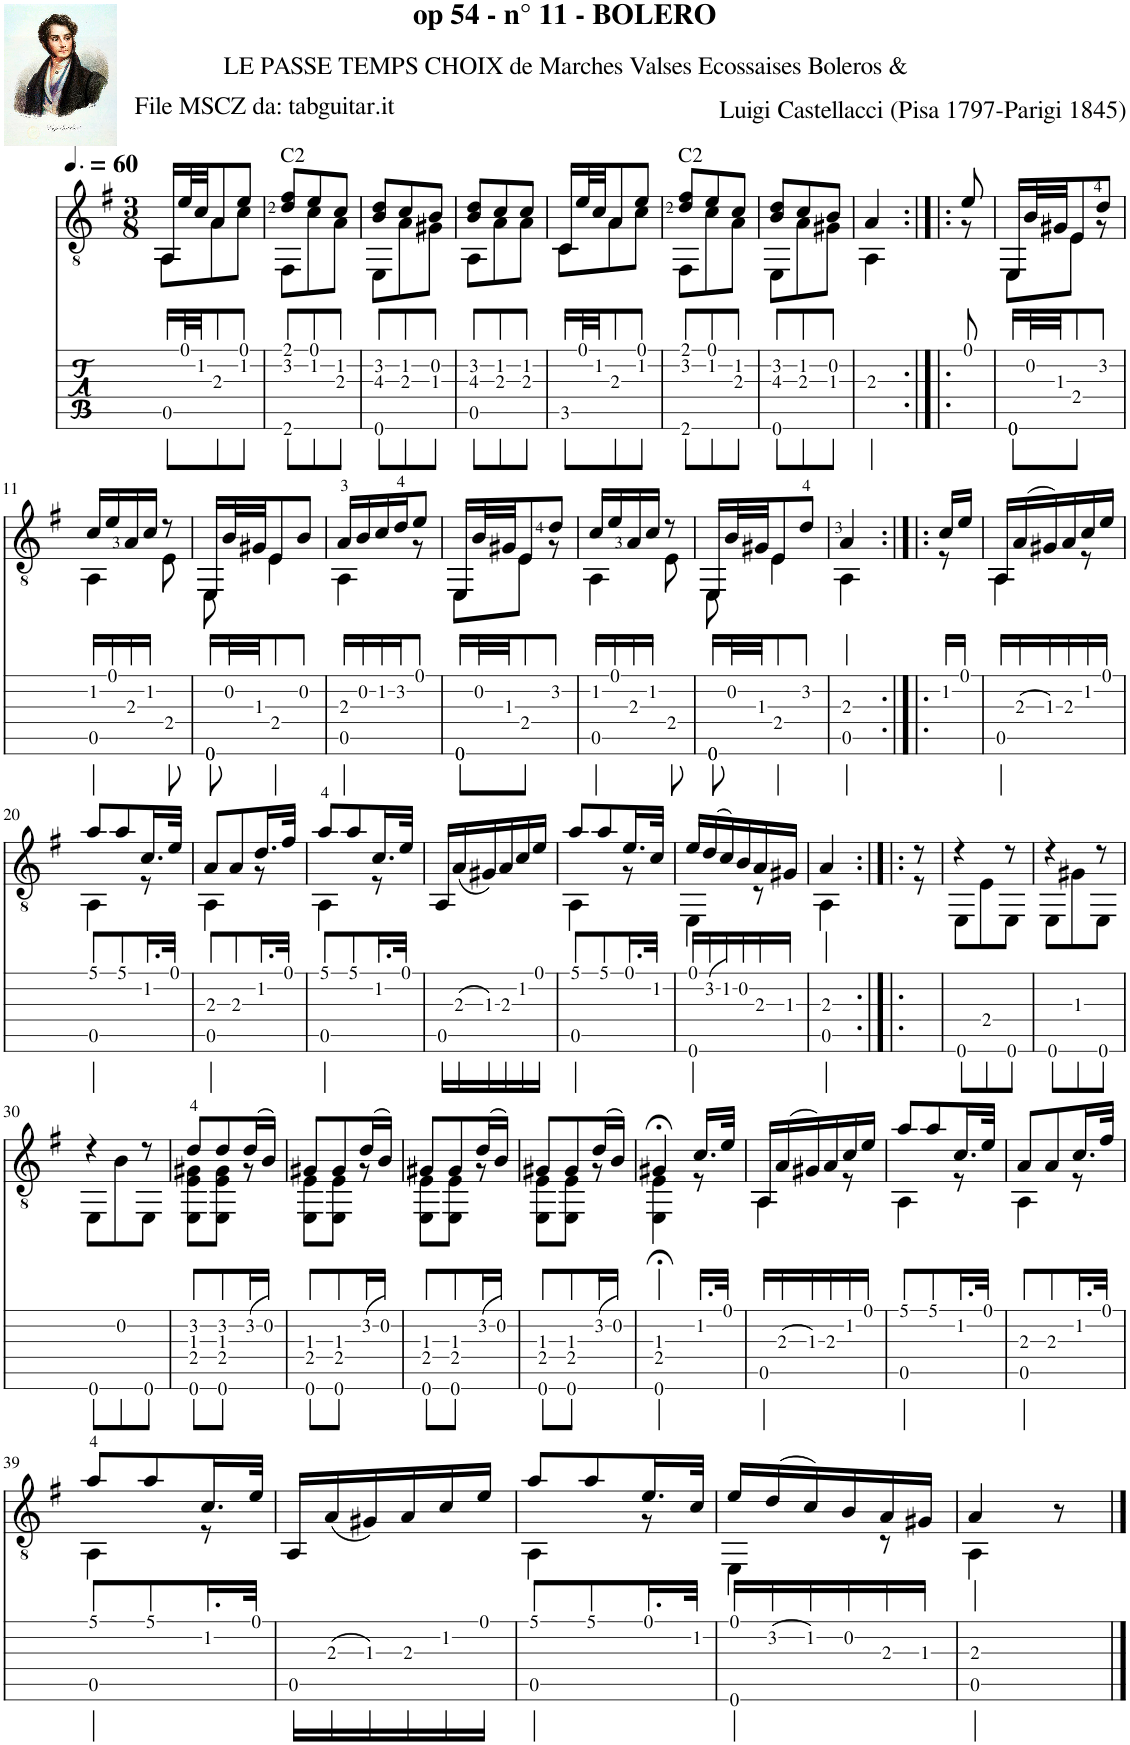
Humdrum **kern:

**kern	**kern
*part2	*part1
*staff2	*staff1
*I"Chitarra classica (Intavolatura)	*I"Classical Guitar
*stria6	*
*	*clefGv2
*k[f#]	*k[f#]
*M3/8	*M3/8
*MM90	*MM90
=1	=1
*^	*^
16AA/LL	8C\L	16AA/LL	8AA\L
32e/L	.	32e/L	.
32c/JJ	.	32c/JJ	.
8A/	8A\	8A/	8A\
8e/J	8c\J	8e/J	8c\J
=2	=2	=2	=2
!	!	!LO:TX:a:t=C2	!
8d/ 8f#/L	8FF#\L	8d/ 8f#/L	8FF#\L
8e/	8c\	8e/	8c\
8c/J	8A\J	8c/J	8A\J
=3	=3	=3	=3
8B/ 8d/L	8EE\L	8B/ 8d/L	8EE\L
8c/	8A\	8c/	8A\
8B/J	8G#X\J	8B/J	8G#X\J
=4	=4	=4	=4
8B/ 8d/L	8AA\L	8B/ 8d/L	8AA\L
8c/	8A\	8c/	8A\
8c/J	8A\J	8c/J	8A\J
=5	=5	=5	=5
16C/LL	8C\L	16C/LL	8C\L
32e/L	.	32e/L	.
32c/JJ	.	32c/JJ	.
8A/	8A\	8A/	8A\
8e/J	8c\J	8e/J	8c\J
=6	=6	=6	=6
!	!	!LO:TX:a:t=C2	!
8d/ 8f#/L	8FF#\L	8d/ 8f#/L	8FF#\L
8e/	8c\	8e/	8c\
8c/J	8A\J	8c/J	8A\J
=7	=7	=7	=7
8B/ 8d/L	8EE\L	8B/ 8d/L	8EE\L
8c/	8A\	8c/	8A\
8B/J	8G#X\J	8B/J	8G#X\J
*v	*v	*	*
=8	=8	=8
4A\	4A/	4AA\
=9:|!|:	=9:|!|:	=9:|!|:
*^	*	*
8e/	8r	8e/	8r
=10	=10	=10	=10
16EE/LL	8EE\L	16EE/LL	8EE\L
32B/L	.	32B/L	.
32G#/JJ	.	32G#X/JJ	.
8E/	8E\J	8E/	8E\J
8d/J	8r	8d/J	8r
!!LO:LB:g=z	!!
=11	=11	=11	=11
16c/LL	4AA\	16c/LL	4AA\
16e/	.	16e/	.
16A/	.	16A/	.
16c/JJ	.	16c/JJ	.
8r	8E\	8r	8E\
=12	=12	=12	=12
16EE/LL	8EE\	16EE/LL	8EE\
32B/L	.	32B/L	.
32G#X/JJ	.	32G#X/JJ	.
8E/	4E\	8E/	4E\
8B/J	.	8B/J	.
=13	=13	=13	=13
16A/LL	4AA\	16A/LL	4AA\
16B/	.	16B/	.
16c/	.	16c/	.
16d/J	.	16d/J	.
8e/J	8r	8e/J	8r
=14	=14	=14	=14
16EE/LL	8EE\L	16EE/LL	8EE\L
32B/L	.	32B/L	.
32G#/JJ	.	32G#X/JJ	.
8E/	8E\J	8E/	8E\J
8d/J	8r	8d/J	8r
=15	=15	=15	=15
16c/LL	4AA\	16c/LL	4AA\
16e/	.	16e/	.
16A/	.	16A/	.
16c/JJ	.	16c/JJ	.
8r	8E\	8r	8E\
=16	=16	=16	=16
16EE/LL	8EE\	16EE/LL	8EE\
32B/L	.	32B/L	.
32G#X/JJ	.	32G#X/JJ	.
8E/	4E\	8E/	4E\
8d/J	.	8d/J	.
=17	=17	=17	=17
4A/	4AA\	4A/	4AA\
=18:|!|:	=18:|!|:	=18:|!|:	=18:|!|:
16c/LL	8r	16c/LL	8r
16e/JJ	.	16e/JJ	.
=19	=19	=19	=19
16AA/LL	4AA\	16AA/LL	4AA\
(16A/	.	(16A/	.
16G#X/)	.	16G#X/)	.
16A/	.	16A/	.
16c/	8r	16c/	8r
16e/JJ	.	16e/JJ	.
!!LO:LB:g=z	!!
=20	=20	=20	=20
8a/L	4AA\	8a/L	4AA\
8a/	.	8a/	.
16.c/L	8r	16.c/L	8r
32e/JJk	.	32e/JJk	.
=21	=21	=21	=21
8A/L	4AA\	8A/L	4AA\
8A/	.	8A/	.
16.c/L	8r	16.d/L	8r
32e/JJk	.	32f#/JJk	.
=22	=22	=22	=22
8a/L	4AA\	8a/L	4AA\
8a/	.	8a/	.
16.c/L	8r	16.c/L	8r
32e/JJk	.	32e/JJk	.
*v	*v	*	*
*	*v	*v
=23	=23
16AA\LL	16AA/LL
(16A\	(16A/
16G#X\)	16G#X/)
16A\	16A/
16c\	16c/
16e\JJ	16e/JJ
=24	=24
*^	*^
8a/L	4AA\	8a/L	4AA\
8a/	.	8a/	.
16.e/L	8r	16.e/L	8r
32c/JJk	.	32c/JJk	.
=25	=25	=25	=25
16e/LL	4EE\	16e/LL	4EE\
(16d/	.	(16d/	.
16c/)	.	16c/)	.
16B/	.	16B/	.
16A/	8r	16A/	8r
16G#X/JJ	.	16G#X/JJ	.
=26	=26	=26	=26
4A/	4AA\	4A/	4AA\
=27:|!|:	=27:|!|:	=27:|!|:	=27:|!|:
8r	8r	8r	8r
=28	=28	=28	=28
4r	8EE\L	4r	8EE\L
.	8E\	.	8E\
8r	8EE\J	8r	8EE\J
=29	=29	=29	=29
4r	8EE\L	4r	8EE\L
.	8G#X\	.	8G#X\
8r	8EE\J	8r	8EE\J
!!LO:LB:g=z	!!
=30	=30	=30	=30
4r	8EE\L	4r	8EE\L
.	8B\	.	8B\
8r	8EE\J	8r	8EE\J
=31	=31	=31	=31
8d/L	8EE\ 8E\ 8G#X\L	8d/L	8EE\ 8E\ 8G#X\L
8d/	8EE\ 8E\ 8G#\J	8d/	8EE\ 8E\ 8G#\J
(16d/L	8r	(16d/L	8r
16B/JJ)	.	16B/JJ)	.
=32	=32	=32	=32
8G#X/L	8EE\ 8E\L	8G#X/L	8EE\ 8E\L
8G#/	8EE\ 8E\J	8G#/	8EE\ 8E\J
(16d/L	8r	(16d/L	8r
16B/JJ)	.	16B/JJ)	.
=33	=33	=33	=33
8G#X/L	8EE\ 8E\L	8G#X/L	8EE\ 8E\L
8G#/	8EE\ 8E\J	8G#/	8EE\ 8E\J
(16d/L	8r	(16d/L	8r
16B/JJ)	.	16B/JJ)	.
=34	=34	=34	=34
8G#X/L	8EE\ 8E\L	8G#X/L	8EE\ 8E\L
8G#/	8EE\ 8E\J	8G#/	8EE\ 8E\J
(16d/L	8r	(16d/L	8r
16B/JJ)	.	16B/JJ)	.
=35	=35	=35	=35
4G#X;</	4EE\ 4E\	4G#X;</	4EE\ 4E\
16.c/LL	8r	16.c/LL	8r
32e/JJk	.	32e/JJk	.
=36	=36	=36	=36
16AA/LL	4AA\	16AA/LL	4AA\
(16A/	.	(16A/	.
16G#X/)	.	16G#X/)	.
16A/	.	16A/	.
16c/	8r	16c/	8r
16e/JJ	.	16e/JJ	.
=37	=37	=37	=37
8a/L	4AA\	8a/L	4AA\
8a/	.	8a/	.
16.c/L	8r	16.c/L	8r
32e/JJk	.	32e/JJk	.
=38	=38	=38	=38
8A/L	4AA\	8A/L	4AA\
8A/	.	8A/	.
16.c/L	8r	16.c/L	8r
32e/JJk	.	32f#/JJk	.
!!LO:LB:g=z	!!
=39	=39	=39	=39
8a/L	4AA\	8a/L	4AA\
8a/	.	8a/	.
16.c/L	8r	16.c/L	8r
32e/JJk	.	32e/JJk	.
*v	*v	*	*
*	*v	*v
=40	=40
16AA\LL	16AA/LL
(16A\	(16A/
16G#X\)	16G#X/)
16A\	16A/
16c\	16c/
16e\JJ	16e/JJ
=41	=41
*^	*^
8a/L	4AA\	8a/L	4AA\
8a/	.	8a/	.
16.e/L	8r	16.e/L	8r
32c/JJk	.	32c/JJk	.
=42	=42	=42	=42
16e/LL	4EE\	16e/LL	4EE\
(16d/	.	(16d/	.
16c/)	.	16c/)	.
16B/	.	16B/	.
16A/	8r	16A/	8r
16G#X/JJ	.	16G#X/JJ	.
=43	=43	=43	=43
4A/	4AA\	4A/	4AA\
8r	8ryy	8r	8ryy
*v	*v	*	*
*	*v	*v
==	==
*-	*-
